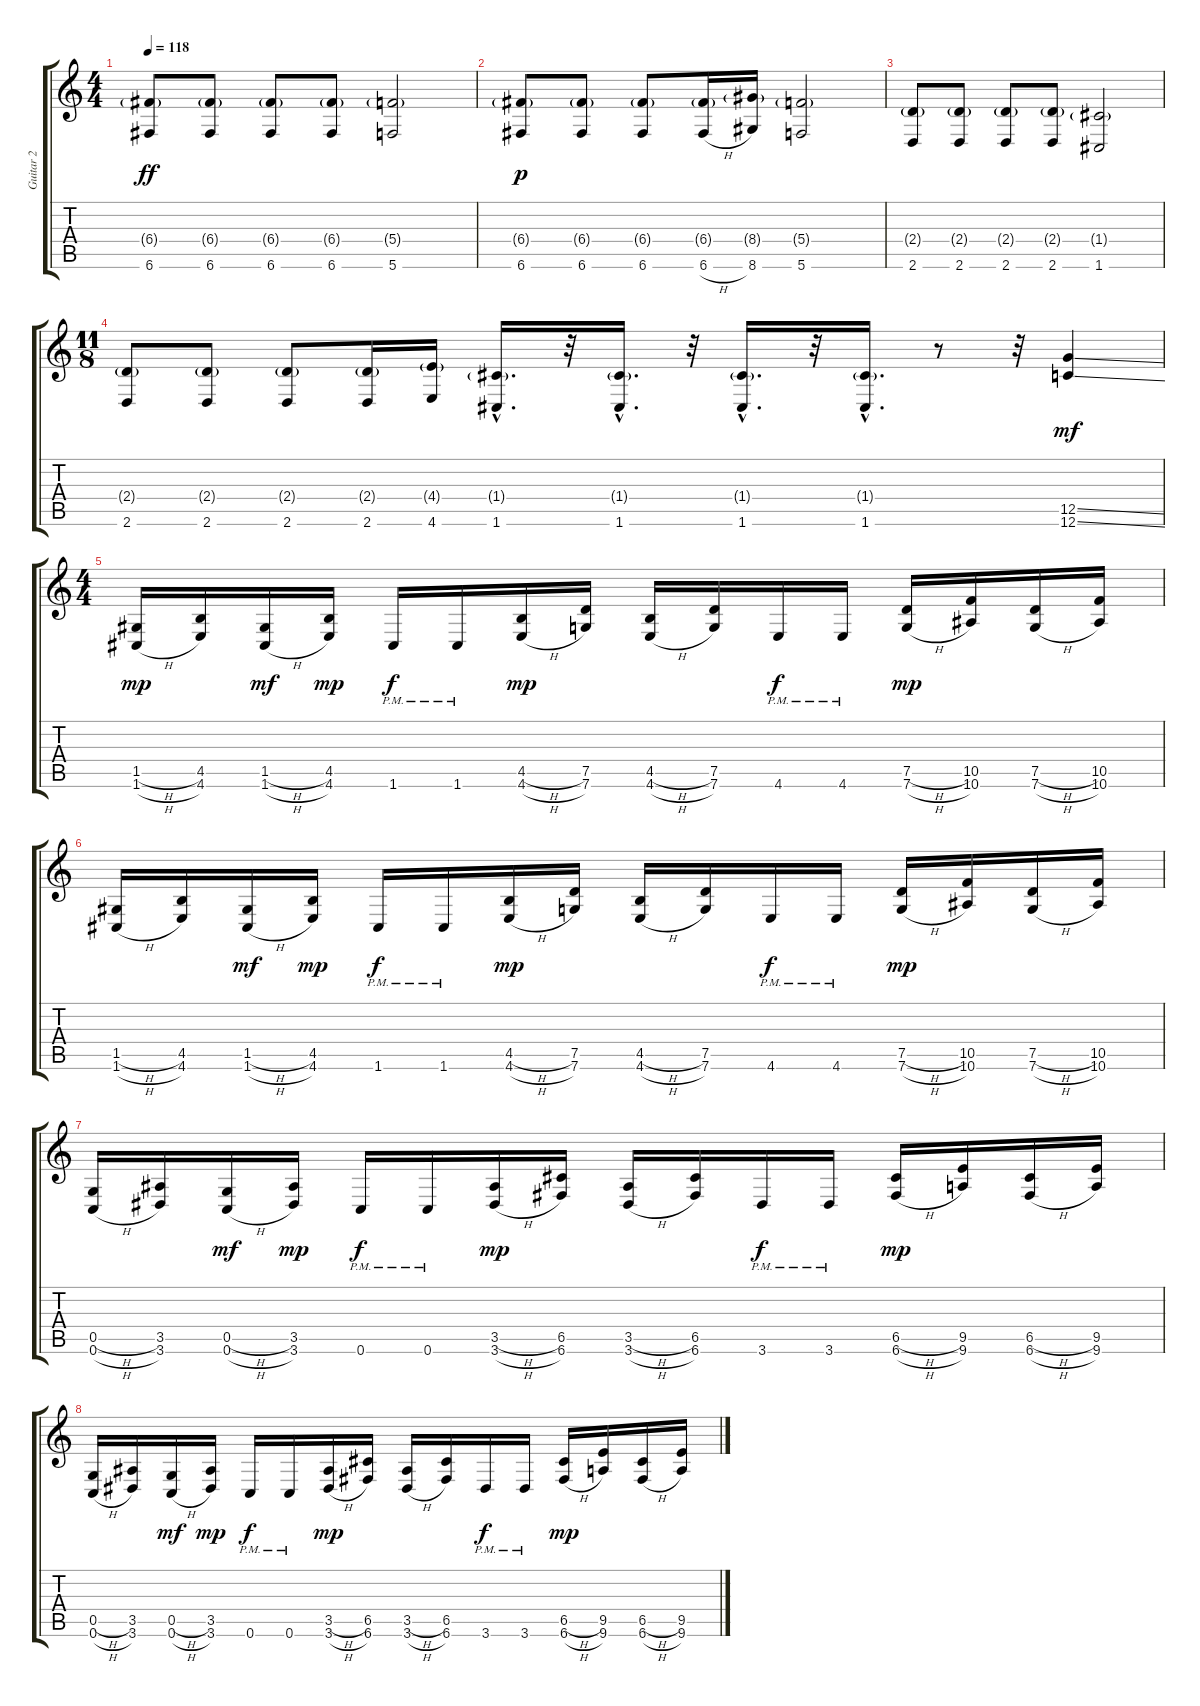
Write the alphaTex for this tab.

\track ("Guitar 2" "Guitar 2") {instrument distortionguitar}
\staff {score tabs}
\tuning (D4 A3 F3 C3 G2 C2) {hide}
\ts (4 4)
\tempo 118
\clef g2
\ks c
(6.4{g} 6.6).8{dy ff} (6.4{g} 6.6).8 (6.4{g} 6.6).8 (6.4{g} 6.6).8 (5.4{g} 5.6).2 |
(6.4{g} 6.6).8{dy p} (6.4{g} 6.6).8 (6.4{g} 6.6).8 (6.4{g} 6.6{h}).16 (8.4{g} 8.6).16 (5.4{g} 5.6).2 |
(2.4{g} 2.6).8 (2.4{g} 2.6).8 (2.4{g} 2.6).8 (2.4{g} 2.6).8 (1.4{g} 1.6).2 |
\ts (11 8)
(2.4{g} 2.6).8 (2.4{g} 2.6).8 (2.4{g} 2.6).8 (2.4{g} 2.6).16 (4.4{g} 4.6).16 (1.4{g hac} 1.6{hac}).16{d} r.32 (1.4{g hac} 1.6{hac}).16{d} r.32 (1.4{g hac} 1.6{hac}).16{d} r.32 (1.4{g hac} 1.6{hac}).16{d} r.8 r.32 (12.5{ss} 12.6{ss}).4{dy mf} |
\ts (4 4)
(1.5{h} 1.6{h}).16{dy mp} (4.5 4.6).16 (1.5{h} 1.6{h}).16{dy mf} (4.5 4.6).16{dy mp} 1.6{pm}.16{dy f} 1.6{pm}.16 (4.5{h} 4.6{h}).16{dy mp} (7.5 7.6).16 (4.5{h} 4.6{h}).16 (7.5 7.6).16 4.6{pm}.16{dy f} 4.6{pm}.16 (7.5{h} 7.6{h}).16{dy mp} (10.5 10.6).16 (7.5{h} 7.6{h}).16 (10.5 10.6).16 |
(1.5{h} 1.6{h}).16 (4.5 4.6).16 (1.5{h} 1.6{h}).16{dy mf} (4.5 4.6).16{dy mp} 1.6{pm}.16{dy f} 1.6{pm}.16 (4.5{h} 4.6{h}).16{dy mp} (7.5 7.6).16 (4.5{h} 4.6{h}).16 (7.5 7.6).16 4.6{pm}.16{dy f} 4.6{pm}.16 (7.5{h} 7.6{h}).16{dy mp} (10.5 10.6).16 (7.5{h} 7.6{h}).16 (10.5 10.6).16 |
(0.5{h} 0.6{h}).16 (3.5 3.6).16 (0.5{h} 0.6{h}).16{dy mf} (3.5 3.6).16{dy mp} 0.6{pm}.16{dy f} 0.6{pm}.16 (3.5{h} 3.6{h}).16{dy mp} (6.5 6.6).16 (3.5{h} 3.6{h}).16 (6.5 6.6).16 3.6{pm}.16{dy f} 3.6{pm}.16 (6.5{h} 6.6{h}).16{dy mp} (9.5 9.6).16 (6.5{h} 6.6{h}).16 (9.5 9.6).16 |
(0.5{h} 0.6{h}).16 (3.5 3.6).16 (0.5{h} 0.6{h}).16{dy mf} (3.5 3.6).16{dy mp} 0.6{pm}.16{dy f} 0.6{pm}.16 (3.5{h} 3.6{h}).16{dy mp} (6.5 6.6).16 (3.5{h} 3.6{h}).16 (6.5 6.6).16 3.6{pm}.16{dy f} 3.6{pm}.16 (6.5{h} 6.6{h}).16{dy mp} (9.5 9.6).16 (6.5{h} 6.6{h}).16 (9.5 9.6).16
